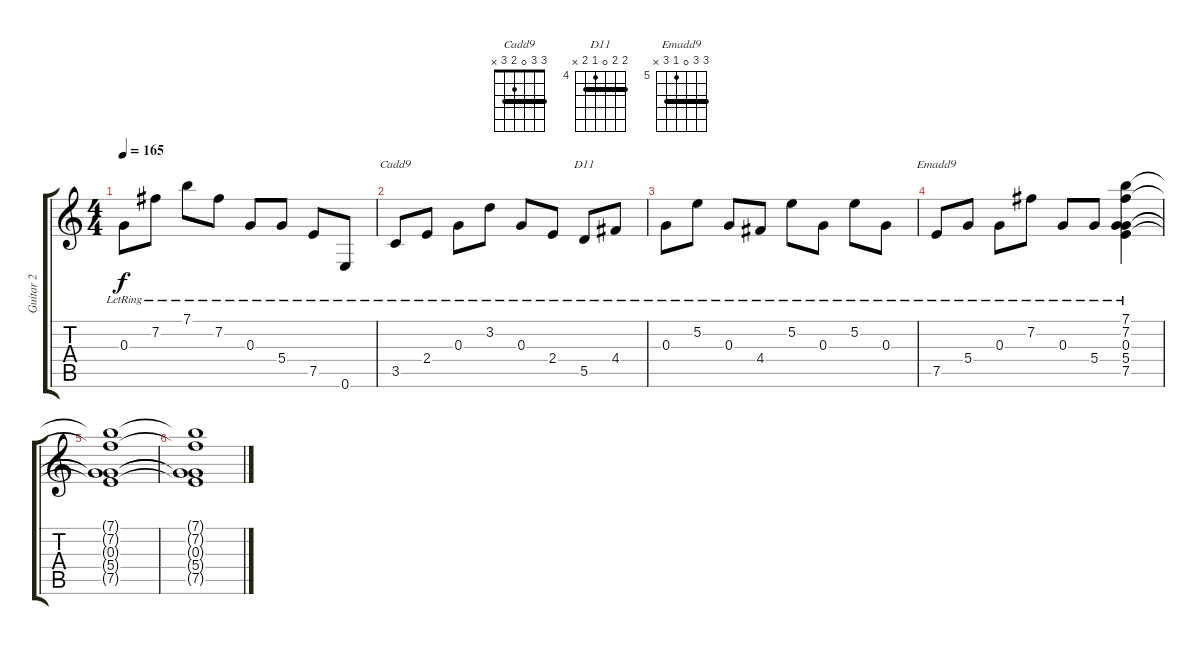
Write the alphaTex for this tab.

\track ("Guitar 2" "Guitar 2") {instrument electricguitarclean}
\staff {score tabs}
\tuning (E4 B3 G3 D3 A2 E2) {hide}
\chord ("Cadd9" 3 3 0 2 3 x) {barre 3}
\chord ("D11" 5 5 0 4 5 x) {firstfret 4 barre 5}
\chord ("Emadd9" 7 7 0 5 7 x) {firstfret 5 barre 7}
\ts (4 4)
\tempo 165
\clef g2
\ks c
0.3{lr}.8{dy f} 7.2{lr}.8 7.1{lr}.8 7.2{lr}.8 0.3{lr}.8 5.4{lr}.8 7.5{lr}.8 0.6{lr}.8 |
3.5{lr}.8{ch "Cadd9"} 2.4{lr}.8 0.3{lr}.8 3.2{lr}.8 0.3{lr}.8 2.4{lr}.8 5.5{lr}.8{ch "D11"} 4.4{lr}.8 |
0.3{lr}.8 5.2{lr}.8 0.3{lr}.8 4.4{lr}.8 5.2{lr}.8 0.3{lr}.8 5.2{lr}.8 0.3{lr}.8 |
7.5{lr}.8{ch "Emadd9"} 5.4{lr}.8 0.3{lr}.8 7.2{lr}.8 0.3{lr}.8 5.4{lr}.8 (7.1{lr} 7.2{lr} 0.3{lr} 5.4 7.5{lr}).4 |
(7.1{t} 7.2{t} 0.3{t} 5.4{t} 7.5{t}).1 |
(7.1{t} 7.2{t} 0.3{t} 5.4{t} 7.5{t}).1
